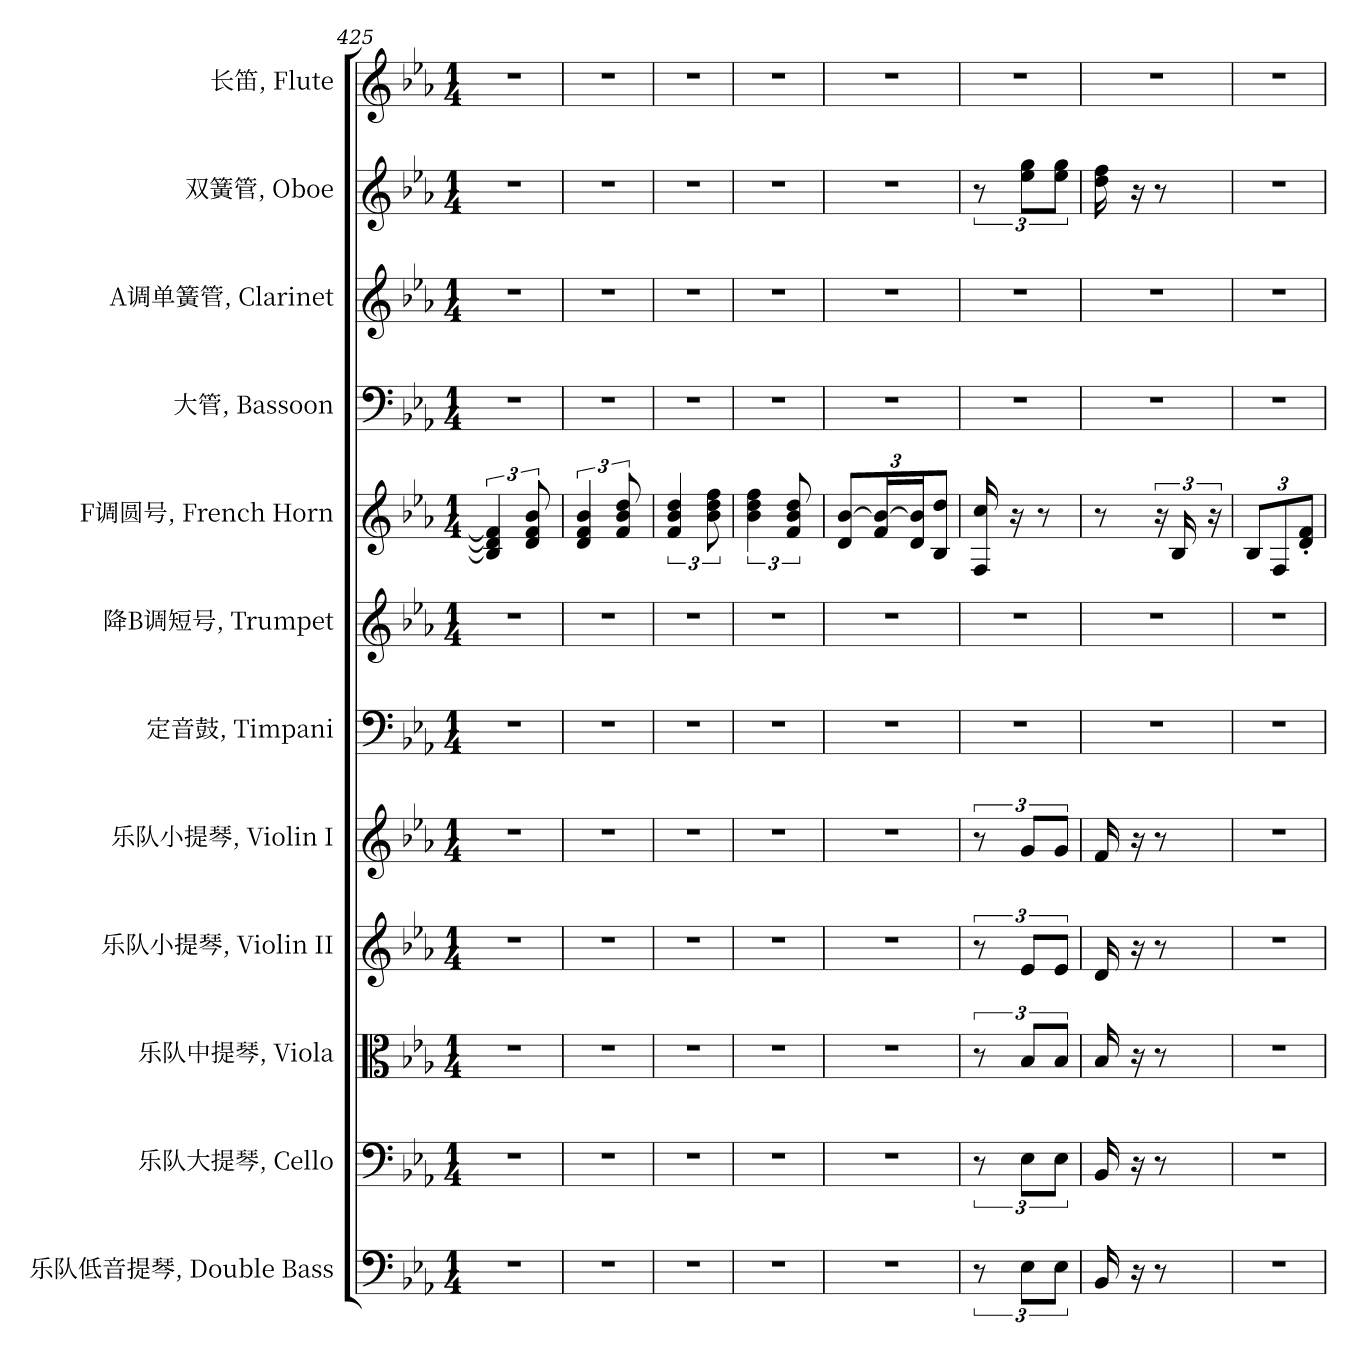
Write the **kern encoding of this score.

**kern	**kern	**kern	**kern	**kern	**kern	**kern	**kern	**kern	**kern	**kern	**kern
*part12	*part11	*part10	*part9	*part8	*part7	*part6	*part5	*part4	*part3	*part2	*part1
*staff12	*staff11	*staff10	*staff9	*staff8	*staff7	*staff6	*staff5	*staff4	*staff3	*staff2	*staff1
*I"乐队低音提琴, Double Bass	*I"乐队大提琴, Cello	*I"乐队中提琴, Viola	*I"乐队小提琴, Violin II	*I"乐队小提琴, Violin I	*I"定音鼓, Timpani	*I"降B调短号, Trumpet	*I"F调圆号, French Horn	*I"大管, Bassoon	*I"A调单簧管, Clarinet	*I"双簧管, Oboe	*I"长笛, Flute
*	*	*	*	*	*I'Timp.	*	*I'F Hn.	*I'Bsn.	*I'A Cl.	*I'Ob.	*I'Fl.
!!LO:PB:g=z
*clefF4	*clefF4	*clefC3	*clefG2	*clefG2	*clefF4	*clefG2	*clefG2	*clefF4	*clefG2	*clefG2	*clefG2
*ITrd7c12	*	*	*	*	*	*ITrd1c2	*ITrd4c7	*	*ITrd2c3	*	*
*k[b-e-a-]	*k[b-e-a-]	*k[b-e-a-]	*k[b-e-a-]	*k[b-e-a-]	*k[b-e-a-]	*k[b-e-a-d-g-]	*k[b-e-a-d-]	*k[b-e-a-]	*k[]	*k[b-e-a-]	*k[b-e-a-]
*M1/4	*M1/4	*M1/4	*M1/4	*M1/4	*M1/4	*M1/4	*M1/4	*M1/4	*M1/4	*M1/4	*M1/4
=425	=425	=425	=425	=425	=425	=425	=425	=425	=425	=425	=425
4r	4r	4r	4r	4r	4r	4r	6E-/] 6G/] 6B-/]	4r	4r	4r	4r
.	.	.	.	.	.	.	12G/ 12B-/ 12e-/	.	.	.	.
=426	=426	=426	=426	=426	=426	=426	=426	=426	=426	=426	=426
4r	4r	4r	4r	4r	4r	4r	6G/ 6B-/ 6e-/	4r	4r	4r	4r
.	.	.	.	.	.	.	12B-/ 12e-/ 12g/	.	.	.	.
=427	=427	=427	=427	=427	=427	=427	=427	=427	=427	=427	=427
4r	4r	4r	4r	4r	4r	4r	6B-/ 6e-/ 6g/	4r	4r	4r	4r
.	.	.	.	.	.	.	12e-\ 12g\ 12b-\	.	.	.	.
=428	=428	=428	=428	=428	=428	=428	=428	=428	=428	=428	=428
4r	4r	4r	4r	4r	4r	4r	6e-\ 6g\ 6b-\	4r	4r	4r	4r
.	.	.	.	.	.	.	12B-/ 12e-/ 12g/	.	.	.	.
=429	=429	=429	=429	=429	=429	=429	=429	=429	=429	=429	=429
*	*	*	*	*	*	*	*Xbrackettup	*	*	*	*
4r	4r	4r	4r	4r	4r	4r	12G/ [12e-/L	4r	4r	4r	4r
.	.	.	.	.	.	.	24B-/ 24e-/_L	.	.	.	.
.	.	.	.	.	.	.	24G/ 24e-/]J	.	.	.	.
.	.	.	.	.	.	.	12E-/ 12g/J	.	.	.	.
=430	=430	=430	=430	=430	=430	=430	=430	=430	=430	=430	=430
12r	12r	12r	12r	12r	4r	4r	16BB-/ 16f/	4r	4r	12r	4r
.	.	.	.	.	.	.	16r	.	.	.	.
12EE-\L	12E-\L	12B-/L	12e-/L	12g/L	.	.	.	.	.	12ee-\ 12gg\L	.
.	.	.	.	.	.	.	8r	.	.	.	.
12EE-\J	12E-\J	12B-/J	12e-/J	12g/J	.	.	.	.	.	12ee-\ 12gg\J	.
=431	=431	=431	=431	=431	=431	=431	=431	=431	=431	=431	=431
16BBB-/	16BB-/	16B-/	16d/	16f/	4r	4r	8r	4r	4r	16dd\ 16ff\	4r
16r	16r	16r	16r	16r	.	.	.	.	.	16r	.
*	*	*	*	*	*	*	*brackettup	*	*	*	*
8r	8r	8r	8r	8r	.	.	24r	.	.	8r	.
.	.	.	.	.	.	.	24E-/	.	.	.	.
.	.	.	.	.	.	.	24r	.	.	.	.
=432	=432	=432	=432	=432	=432	=432	=432	=432	=432	=432	=432
*	*	*	*	*	*	*	*Xbrackettup	*	*	*	*
4r	4r	4r	4r	4r	4r	4r	12E-/L	4r	4r	4r	4r
.	.	.	.	.	.	.	12BB-/	.	.	.	.
.	.	.	.	.	.	.	12G/' 12B-/'J	.	.	.	.
=	=	=	=	=	=	=	=	=	=	=	=
*-	*-	*-	*-	*-	*-	*-	*-	*-	*-	*-	*-
